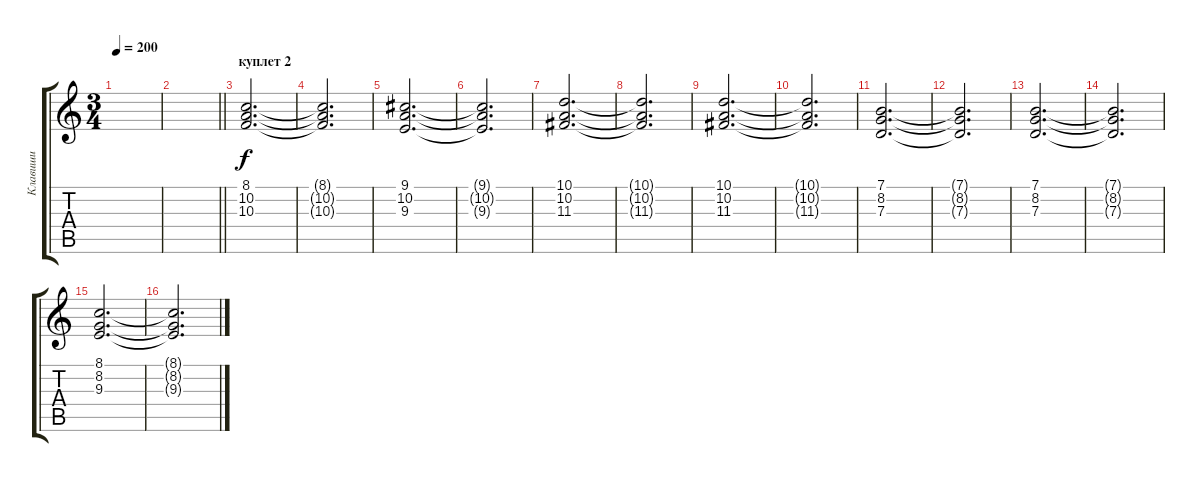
\track ("Клавиши" "Клавиши") {instrument drawbarorgan}
\staff {score tabs}
\tuning (E4 B3 G3 D3 A2 E2) {hide}
\ts (3 4)
\tempo 200
\clef g2
\ks c
|
\barLineRight lightlight
|
\section ("" "куплет 2")
(8.1 10.2 10.3).2{d} |
(8.1{t} 10.2{t} 10.3{t}).2{d} |
(9.1 10.2 9.3).2{d} |
(9.1{t} 10.2{t} 9.3{t}).2{d} |
(10.1 10.2 11.3).2{d} |
(10.1{t} 10.2{t} 11.3{t}).2{d} |
(10.1 10.2 11.3).2{d} |
(10.1{t} 10.2{t} 11.3{t}).2{d} |
(7.1 8.2 7.3).2{d} |
(7.1{t} 8.2{t} 7.3{t}).2{d} |
(7.1 8.2 7.3).2{d} |
(7.1{t} 8.2{t} 7.3{t}).2{d} |
(8.1 8.2 9.3).2{d} |
(8.1{t} 8.2{t} 9.3{t}).2{d}
